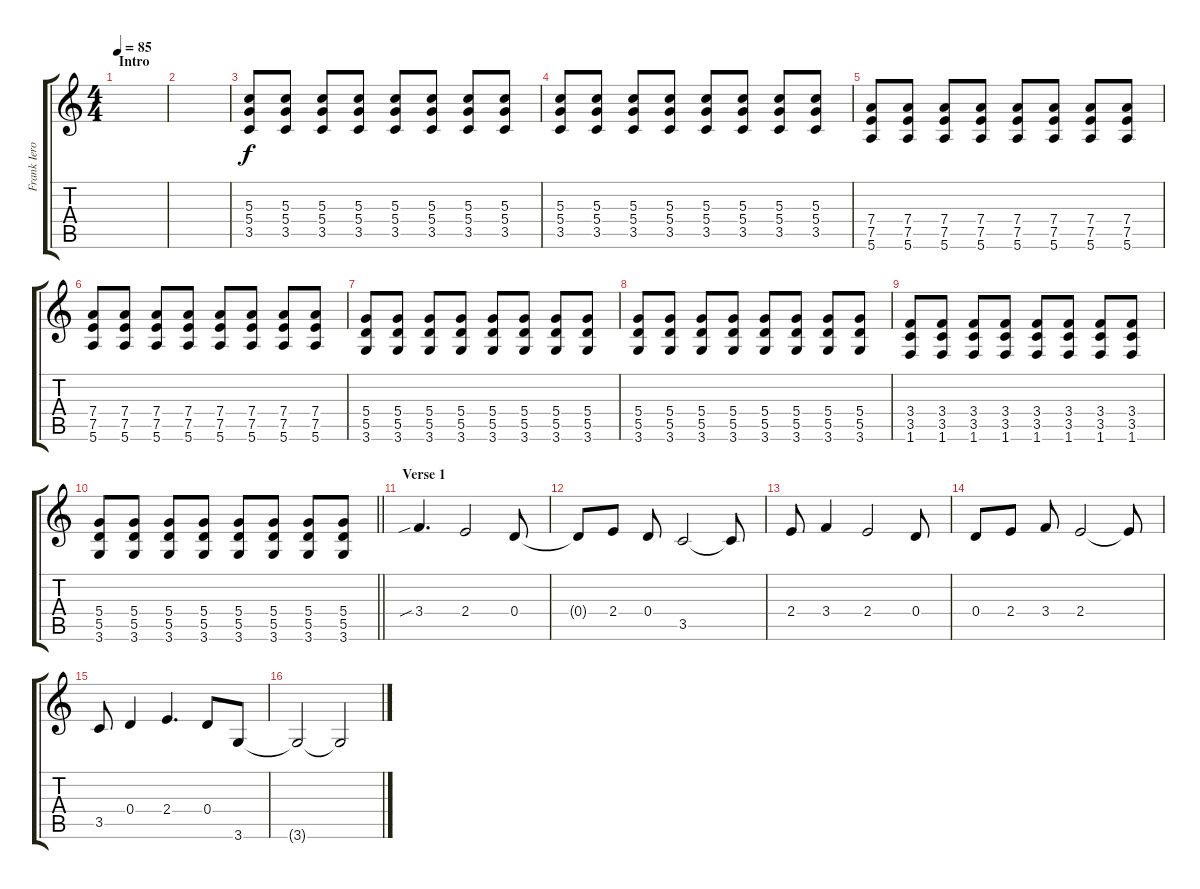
\track ("Frank Iero (Lead Guitar)" "Frank Iero") {instrument distortionguitar}
\staff {score tabs}
\tuning (E4 B3 G3 D3 A2 E2) {hide}
\ts (4 4)
\section ("" "Intro")
\tempo 85
\clef g2
\ks c
|
|
(5.3 5.4 3.5).8 (5.3 5.4 3.5).8 (5.3 5.4 3.5).8 (5.3 5.4 3.5).8 (5.3 5.4 3.5).8 (5.3 5.4 3.5).8 (5.3 5.4 3.5).8 (5.3 5.4 3.5).8 |
(5.3 5.4 3.5).8 (5.3 5.4 3.5).8 (5.3 5.4 3.5).8 (5.3 5.4 3.5).8 (5.3 5.4 3.5).8 (5.3 5.4 3.5).8 (5.3 5.4 3.5).8 (5.3 5.4 3.5).8 |
(7.4 7.5 5.6).8 (7.4 7.5 5.6).8 (7.4 7.5 5.6).8 (7.4 7.5 5.6).8 (7.4 7.5 5.6).8 (7.4 7.5 5.6).8 (7.4 7.5 5.6).8 (7.4 7.5 5.6).8 |
(7.4 7.5 5.6).8 (7.4 7.5 5.6).8 (7.4 7.5 5.6).8 (7.4 7.5 5.6).8 (7.4 7.5 5.6).8 (7.4 7.5 5.6).8 (7.4 7.5 5.6).8 (7.4 7.5 5.6).8 |
(5.4 5.5 3.6).8 (5.4 5.5 3.6).8 (5.4 5.5 3.6).8 (5.4 5.5 3.6).8 (5.4 5.5 3.6).8 (5.4 5.5 3.6).8 (5.4 5.5 3.6).8 (5.4 5.5 3.6).8 |
(5.4 5.5 3.6).8 (5.4 5.5 3.6).8 (5.4 5.5 3.6).8 (5.4 5.5 3.6).8 (5.4 5.5 3.6).8 (5.4 5.5 3.6).8 (5.4 5.5 3.6).8 (5.4 5.5 3.6).8 |
(3.4 3.5 1.6).8 (3.4 3.5 1.6).8 (3.4 3.5 1.6).8 (3.4 3.5 1.6).8 (3.4 3.5 1.6).8 (3.4 3.5 1.6).8 (3.4 3.5 1.6).8 (3.4 3.5 1.6).8 |
\barLineRight lightlight
(5.4 5.5 3.6).8 (5.4 5.5 3.6).8 (5.4 5.5 3.6).8 (5.4 5.5 3.6).8 (5.4 5.5 3.6).8 (5.4 5.5 3.6).8 (5.4 5.5 3.6).8 (5.4 5.5 3.6).8 |
\section ("" "Verse 1")
3.4{sib}.4{d instrument overdrivenguitar} 2.4.2 0.4.8 |
0.4{t}.8 2.4.8 0.4.8 3.5.2 3.5{t}.8 |
2.4.8 3.4.4 2.4.2 0.4.8 |
0.4.8 2.4.8 3.4.8 2.4.2 2.4{t}.8 |
3.5.8 0.4.4 2.4.4{d} 0.4.8 3.6.8 |
3.6{t}.2 3.6{t}.2
